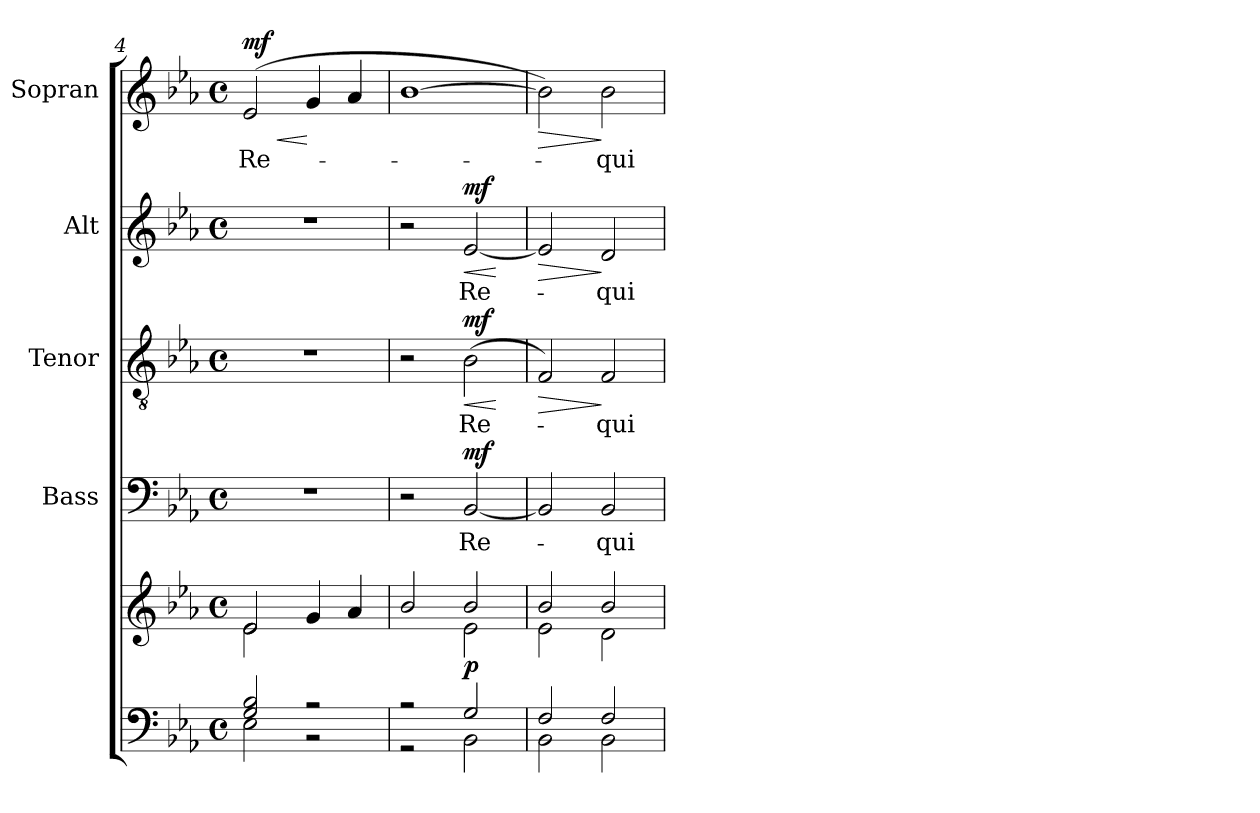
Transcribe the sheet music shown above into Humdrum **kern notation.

**kern	**kern	**dynam	**kern	**text	**dynam	**kern	**text	**dynam	**kern	**text	**dynam	**kern	**text	**dynam
*part5	*part5	*part5	*part4	*part4	*part4	*part3	*part3	*part3	*part2	*part2	*part2	*part1	*part1	*part1
*staff6	*staff5	*staff5/6	*staff4	*staff4	*staff4	*staff3	*staff3	*staff3	*staff2	*staff2	*staff2	*staff1	*staff1	*staff1
*	*	*	*I"Bass	*	*	*I"Tenor	*	*	*I"Alt	*	*	*I"Sopran	*	*
*	*	*	*I'B.	*	*	*I'T.	*	*	*I'A.	*	*	*I'S.	*	*
*clefF4	*clefG2	*	*clefF4	*	*	*clefGv2	*	*	*clefG2	*	*	*clefG2	*	*
*k[b-e-a-]	*k[b-e-a-]	*	*k[b-e-a-]	*	*	*k[b-e-a-]	*	*	*k[b-e-a-]	*	*	*k[b-e-a-]	*	*
*E-:	*E-:	*	*E-:	*	*	*E-:	*	*	*E-:	*	*	*E-:	*	*
*M4/4	*M4/4	*	*M4/4	*	*	*M4/4	*	*	*M4/4	*	*	*M4/4	*	*
*met(c)	*met(c)	*	*met(c)	*	*	*met(c)	*	*	*met(c)	*	*	*met(c)	*	*
=4	=4	=4	=4	=4	=4	=4	=4	=4	=4	=4	=4	=4	=4	=4
*^	*^	*	*	*	*	*	*	*	*	*	*	*	*	*
!	!	!	!	!	!	!	!	!	!	!	!	!	!	!	!LO:LY:b	!LO:HP:b
!	!	!	!	!	!	!	!	!	!	!	!	!	!	!	!	!LO:DY:n=1:a
2G/ 2B-/	2E-\	2e-/	2e-\	.	1r	.	.	1r	.	.	1r	.	.	(2e-/	Re-	< mf
2r	2r	4g/	2ryy	.	.	.	.	.	.	.	.	.	.	4g/	.	[
.	.	4a-/	.	.	.	.	.	.	.	.	.	.	.	4a-/	.	.
=5	=5	=5	=5	=5	=5	=5	=5	=5	=5	=5	=5	=5	=5	=5	=5	=5
2r	2r	2b-/	2ryy	.	2r	.	.	2r	.	.	2r	.	.	[1b-	.	.
!	!	!	!	!LO:DY:b	!	!LO:LY:b	!LO:DY:a	!	!LO:LY:b	!LO:HP:b	!	!LO:LY:b	!LO:HP:b	!	!	!
!	!	!	!	!	!	!	!	!	!	!LO:DY:n=1:a	!	!	!LO:DY:n=1:a	!	!	!
2G/	2BB-\	2b-/	2e-\	p	[2BB-/	Re-	mf	(>2B-\	Re-	< mf	[2e-/	Re-	< mf	.	.	.
*v	*v	*	*	*	*	*	*	*	*	*	*	*	*	*	*	*
*	*v	*v	*	*	*	*	*	*	*	*	*	*	*	*	*
.	.	.	.	.	.	.	.	[	.	.	[	.	.	.
=6	=6	=6	=6	=6	=6	=6	=6	=6	=6	=6	=6	=6	=6	=6
*^	*^	*	*	*	*	*	*	*	*	*	*	*	*	*
!	!	!	!	!	!	!	!	!	!	!LO:HP:b	!	!	!LO:HP:b	!	!	!LO:HP:b
2F/	2BB-\	2b-/	2e-\	.	2BB-/]	.	.	2F/)	.	>	2e-/]	.	>	2b-\])	.	>
!	!	!	!	!	!	!LO:LY:b	!	!	!LO:LY:b	!	!	!LO:LY:b	!	!	!LO:LY:b	!
2F/	2BB-\	2b-/	2d\	.	2BB-/	-qui-	.	2F/	-qui-	]	2d/	-qui-	]	2b-\	-qui-	]
*v	*v	*	*	*	*	*	*	*	*	*	*	*	*	*	*	*
*	*v	*v	*	*	*	*	*	*	*	*	*	*	*	*	*
=	=	=	=	=	=	=	=	=	=	=	=	=	=	=
*-	*-	*-	*-	*-	*-	*-	*-	*-	*-	*-	*-	*-	*-	*-
